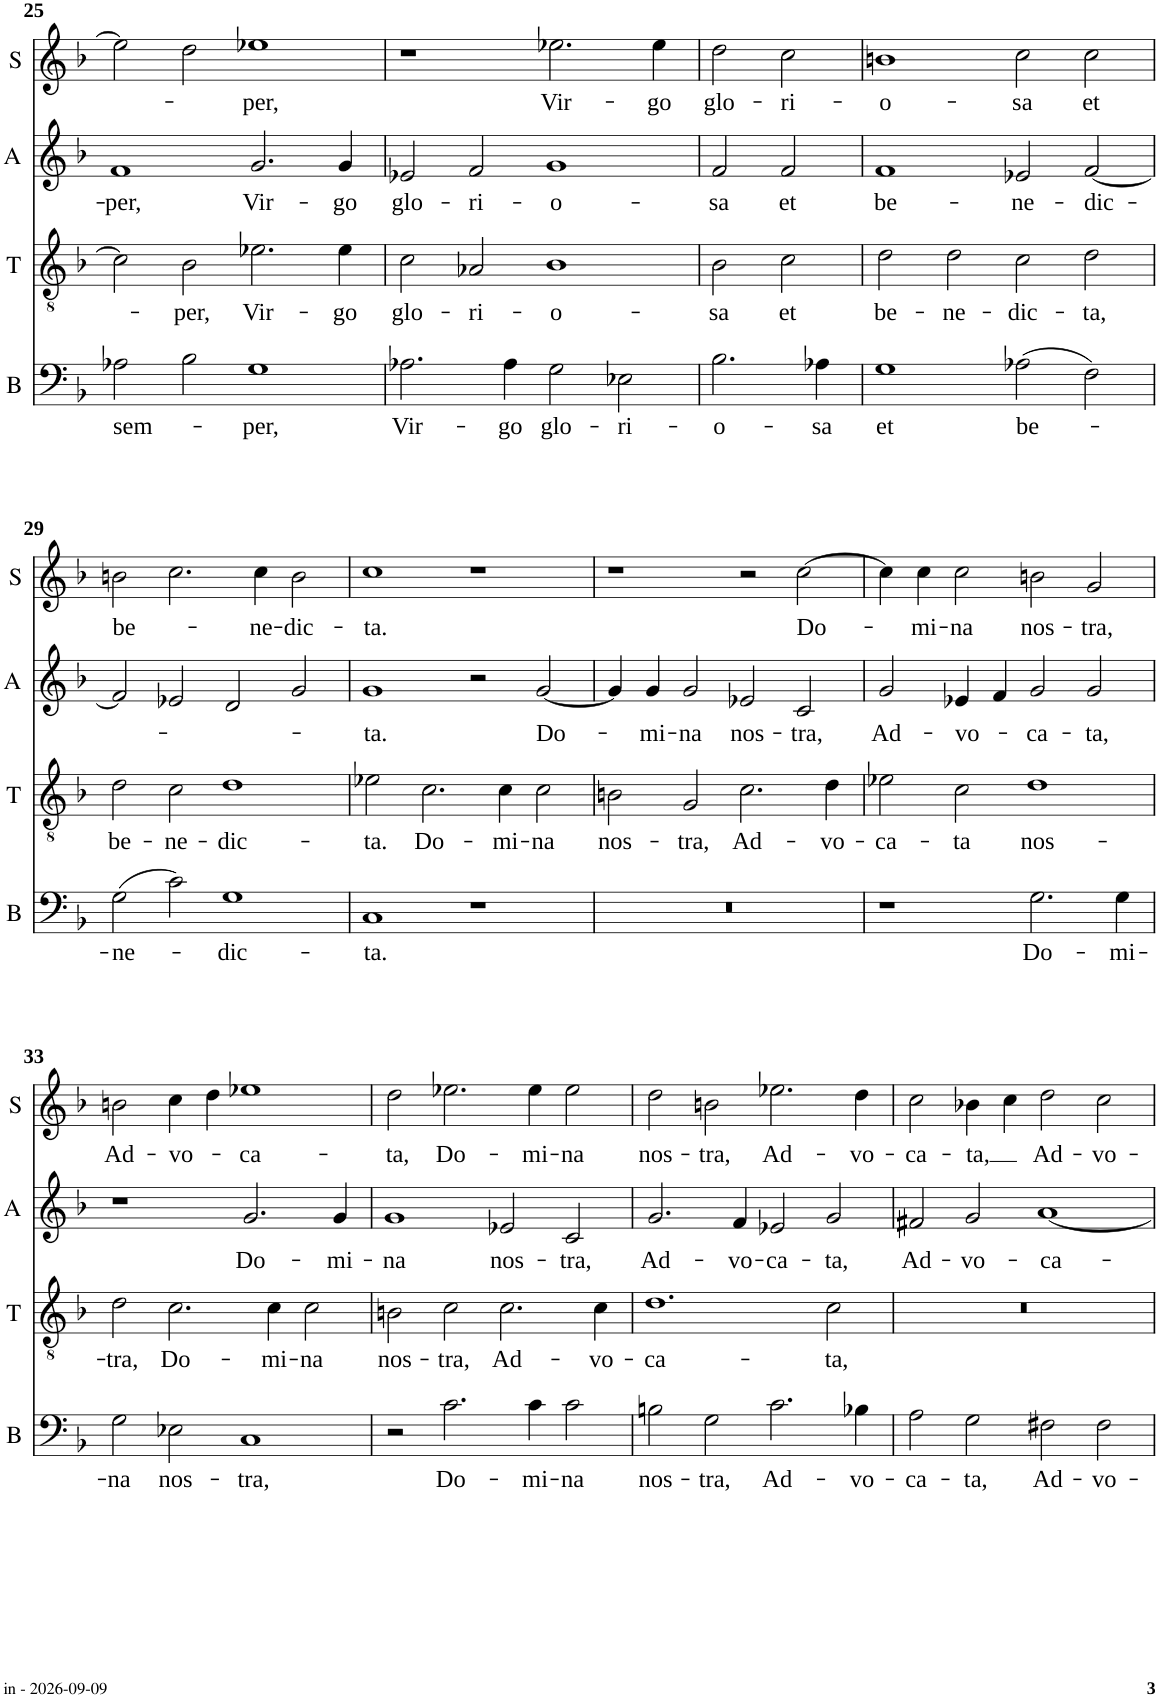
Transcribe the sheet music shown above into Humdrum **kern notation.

**kern	**text	**kern	**text	**kern	**text	**kern	**text
*part4	*part4	*part3	*part3	*part2	*part2	*part1	*part1
*staff4	*staff4	*staff3	*staff3	*staff2	*staff2	*staff1	*staff1
*I"Bass	*	*I"Tenor	*	*I"Alto	*	*I"Soprano	*
*I'B	*	*I'T	*	*I'A	*	*I'S	*
!!LO:PB:g=z
*clefF4	*	*clefGv2	*	*clefG2	*	*clefG2	*
*k[b-]	*	*k[b-]	*	*k[b-]	*	*k[b-]	*
*F:	*	*F:	*	*F:	*	*F:	*
*M2/2	*	*M2/2	*	*M2/2	*	*M2/2	*
*met(c|)	*	*met(c|)	*	*met(c|)	*	*met(c|)	*
=25	=25	=25	=25	=25	=25	=25	=25
!	!LO:LY:b	!	!	!	!LO:LY:b	!	!
2A-X\	sem-	2c\]	.	1f	-per,	2ee-\]	.
!	!	!	!LO:LY:b	!	!	!	!
2B-\	.	2B-\	-per,	.	.	2dd\	.
!	!LO:LY:b	!	!LO:LY:b	!	!LO:LY:b	!	!LO:LY:b
1G	-per,	2.e-X\	Vir-	2.g/	Vir-	1ee-X	-per,
!	!	!	!LO:LY:b	!	!LO:LY:b	!	!
.	.	4e-\	-go	4g/	-go	.	.
=26	=26	=26	=26	=26	=26	=26	=26
!	!LO:LY:b	!	!LO:LY:b	!	!LO:LY:b	!	!
2.A-X\	Vir-	2c\	glo-	2e-X/	glo-	1r	.
!	!	!	!LO:LY:b	!	!LO:LY:b	!	!
.	.	2A-X/	-ri-	2f/	-ri-	.	.
!	!LO:LY:b	!	!	!	!	!	!
4A-\	-go	.	.	.	.	.	.
!	!LO:LY:b	!	!LO:LY:b	!	!LO:LY:b	!	!LO:LY:b
2G\	glo-	1B-	-o-	1g	-o-	2.ee-X\	Vir-
!	!LO:LY:b	!	!	!	!	!	!
2E-X\	-ri-	.	.	.	.	.	.
!	!	!	!	!	!	!	!LO:LY:b
.	.	.	.	.	.	4ee-\	-go
=27	=27	=27	=27	=27	=27	=27	=27
!	!LO:LY:b	!	!LO:LY:b	!	!LO:LY:b	!	!LO:LY:b
2.B-\	-o-	2B-\	-sa	2f/	-sa	2dd\	glo-
!	!	!	!LO:LY:b	!	!LO:LY:b	!	!LO:LY:b
.	.	2c\	et	2f/	et	2cc\	-ri-
!	!LO:LY:b	!	!	!	!	!	!
4A-X\	-sa	.	.	.	.	.	.
=28	=28	=28	=28	=28	=28	=28	=28
!	!LO:LY:b	!	!LO:LY:b	!	!LO:LY:b	!	!LO:LY:b
1G	et	2d\	be-	1f	be-	1bn	-o-
!	!	!	!LO:LY:b	!	!	!	!
.	.	2d\	-ne-	.	.	.	.
!	!LO:LY:b	!	!LO:LY:b	!	!LO:LY:b	!	!LO:LY:b
(>2A-X\	be-	2c\	-dic-	2e-X/	-ne-	2cc\	-sa
!	!	!	!LO:LY:b	!	!LO:LY:b	!	!LO:LY:b
2F\)	.	2d\	-ta,	[2f/	-dic-	2cc\	et
!!LO:LB:g=z
=29	=29	=29	=29	=29	=29	=29	=29
!	!LO:LY:b	!	!LO:LY:b	!	!	!	!LO:LY:b
(>2G\	-ne-	2d\	be-	2f/]	.	2bn\	be-
!	!	!	!LO:LY:b	!	!	!	!
2c\)	.	2c\	-ne-	2e-X/	.	[2cc\	.
!	!LO:LY:b	!	!LO:LY:b	!	!	!	!
1G	-dic-	1d	-dic-	2d/	.	4ryy	.
!	!	!	!	!	!	!	!LO:LY:b
.	.	.	.	.	.	4cc\	-ne-
!	!	!	!	!	!	!	!LO:LY:b
.	.	.	.	2g/	.	2b\	-dic-
=30	=30	=30	=30	=30	=30	=30	=30
!	!LO:LY:b	!	!LO:LY:b	!	!LO:LY:b	!	!LO:LY:b
1C	-ta.	2e-X\	-ta.	1g	-ta.	1cc	-ta.
!	!	!	!LO:LY:b	!	!	!	!
.	.	[2c\	Do-	.	.	.	.
1r	.	4ryy	.	2r	.	4cc\]	.
!	!	!	!LO:LY:b	!	!	!	!
.	.	4c\	-mi-	.	.	1r	.
!	!	!	!LO:LY:b	!	!LO:LY:b	!	!
.	.	2c\	-na	[2g/	Do-	.	.
4ryy	.	4ryy	.	4ryy	.	.	.
=31	=31	=31	=31	=31	=31	=31	=31
!	!	!	!LO:LY:b	!	!	!	!
1r	.	2Bn\	nos-	4g/]	.	1r	.
!	!	!	!	!	!LO:LY:b	!	!
.	.	.	.	4g/	-mi-	.	.
!	!	!	!	!	!LO:LY:b	!	!
.	.	4c\]	.	2g/	-na	.	.
!	!	!	!LO:LY:b	!	!	!	!
.	.	2G/	-tra,	.	.	.	.
!	!	!	!	!	!LO:LY:b	!	!
1ryy	.	.	.	2e-X/	nos-	2r	.
!	!	!	!LO:LY:b	!	!	!	!
.	.	2.c\	Ad-	.	.	.	.
!	!	!	!	!	!LO:LY:b	!	!LO:LY:b
.	.	.	.	2c/	-tra,	[2cc\	Do-
!	!	!	!LO:LY:b	!	!	!	!
4ryy	.	4d\	-vo-	4ryy	.	4ryy	.
=32	=32	=32	=32	=32	=32	=32	=32
!	!	!	!LO:LY:b	!	!LO:LY:b	!	!
1r	.	2e-X\	-ca-	2g/	Ad-	4cc\]	.
!	!	!	!	!	!	!	!LO:LY:b
.	.	.	.	.	.	4cc\	-mi-
!	!	!	!LO:LY:b	!	!LO:LY:b	!	!LO:LY:b
.	.	2c\	-ta	4e-X/	-vo-	2cc\	-na
.	.	.	.	4f/	.	.	.
!	!LO:LY:b	!	!LO:LY:b	!	!LO:LY:b	!	!LO:LY:b
2.G\	Do-	1d	nos-	2g/	-ca-	2bn\	nos-
!	!	!	!	!	!LO:LY:b	!	!LO:LY:b
.	.	.	.	2g/	-ta,	2g/	-tra,
!	!LO:LY:b	!	!	!	!	!	!
4G\	-mi-	.	.	.	.	.	.
!!LO:LB:g=z
=33	=33	=33	=33	=33	=33	=33	=33
!	!LO:LY:b	!	!LO:LY:b	!	!	!	!LO:LY:b
2G\	-na	2d\	-tra,	1r	.	2bn\	Ad-
!	!LO:LY:b	!	!LO:LY:b	!	!	!	!LO:LY:b
2E-X\	nos-	[2c\	Do-	.	.	4cc\	-vo-
.	.	.	.	.	.	4dd\	.
!	!LO:LY:b	!	!	!	!LO:LY:b	!	!LO:LY:b
1C	-tra,	4ryy	.	2.g/	Do-	1ee-X	-ca-
!	!	!	!LO:LY:b	!	!	!	!
.	.	4c\	-mi-	.	.	.	.
!	!	!	!LO:LY:b	!	!	!	!
.	.	2c\	-na	.	.	.	.
!	!	!	!	!	!LO:LY:b	!	!
.	.	.	.	4g/	-mi-	.	.
=34	=34	=34	=34	=34	=34	=34	=34
!	!	!	!LO:LY:b	!	!LO:LY:b	!	!LO:LY:b
2r	.	2Bn\	nos-	1g	-na	2dd\	-ta,
!	!LO:LY:b	!	!	!	!	!	!LO:LY:b
[2c\	Do-	4c\]	.	.	.	[2ee-X\	Do-
!	!	!	!LO:LY:b	!	!	!	!
.	.	2c\	-tra,	.	.	.	.
!	!	!	!	!	!LO:LY:b	!	!
4ryy	.	.	.	2e-X/	nos-	4ryy	.
!	!LO:LY:b	!	!LO:LY:b	!	!	!	!LO:LY:b
4c\	-mi-	2.c\	Ad-	.	.	4ee-\	-mi-
!	!LO:LY:b	!	!	!	!LO:LY:b	!	!LO:LY:b
2c\	-na	.	.	2c/	-tra,	2ee-\	-na
!	!	!	!LO:LY:b	!	!	!	!
4ryy	.	4c\	-vo-	4ryy	.	4ryy	.
=35	=35	=35	=35	=35	=35	=35	=35
!	!LO:LY:b	!	!LO:LY:b	!	!LO:LY:b	!	!LO:LY:b
2Bn\	nos-	[1d	-ca-	2.g/	Ad-	2dd\	nos-
4c\]	.	.	.	.	.	4ee-\]	.
!	!LO:LY:b	!	!	!	!LO:LY:b	!	!LO:LY:b
2G\	-tra,	.	.	4f/	-vo-	2bn\	-tra,
!	!	!	!	!	!LO:LY:b	!	!
.	.	2ryy	.	2e-X/	-ca-	.	.
!	!LO:LY:b	!	!	!	!	!	!LO:LY:b
2.c\	Ad-	.	.	.	.	2.ee-X\	Ad-
!	!	!	!LO:LY:b	!	!LO:LY:b	!	!
.	.	2c\	-ta,	2g/	-ta,	.	.
!	!LO:LY:b	!	!	!	!	!	!LO:LY:b
4B-X\	-vo-	4ryy	.	4ryy	.	4dd\	-vo-
=36	=36	=36	=36	=36	=36	=36	=36
!	!LO:LY:b	!	!	!	!LO:LY:b	!	!LO:LY:b
2A\	-ca-	1r	.	2f#X/	Ad-	2cc\	-ca-
!	!LO:LY:b	!	!	!	!LO:LY:b	!	!LO:LY:b
2G\	-ta,	.	.	2g/	-vo-	4b-X\	-ta,
.	.	.	.	.	.	4cc\	.
!	!LO:LY:b	!	!	!	!LO:LY:b	!	!LO:LY:b
2F#X\	Ad-	2d]	.	[1a	-ca-	2dd\	Ad-
!	!LO:LY:b	!	!	!	!	!	!LO:LY:b
2F#\	-vo-	2ryy	.	.	.	2cc\	-vo-
=	=	=	=	=	=	=	=
*-	*-	*-	*-	*-	*-	*-	*-
